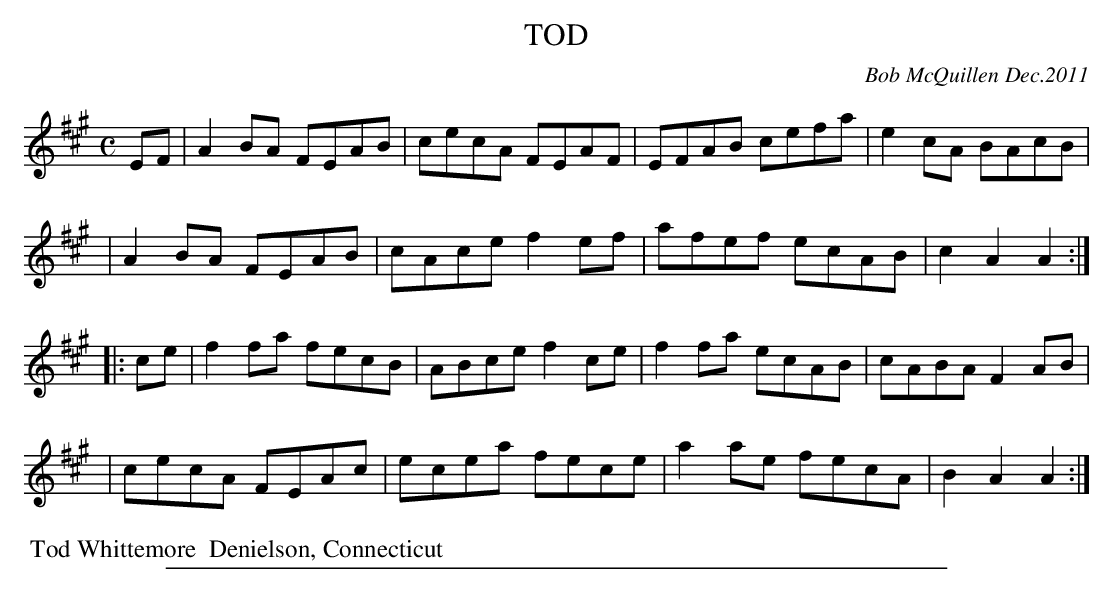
X:1
T: TOD
C: Bob McQuillen Dec.2011
M: C
L: 1/8
K: A
EF \
| A2BA FEAB | cecA FEAF | EFAB cefa | e2cA BAcB |
| A2BA FEAB | cAce f2ef | afef ecAB | c2A2 A2 :|
|: ce \
| f2fa fecB | ABce f2ce | f2fa ecAB | cABA F2AB |
| cecA FEAc | ecea fece | a2ae fecA | B2A2 A2 :|
